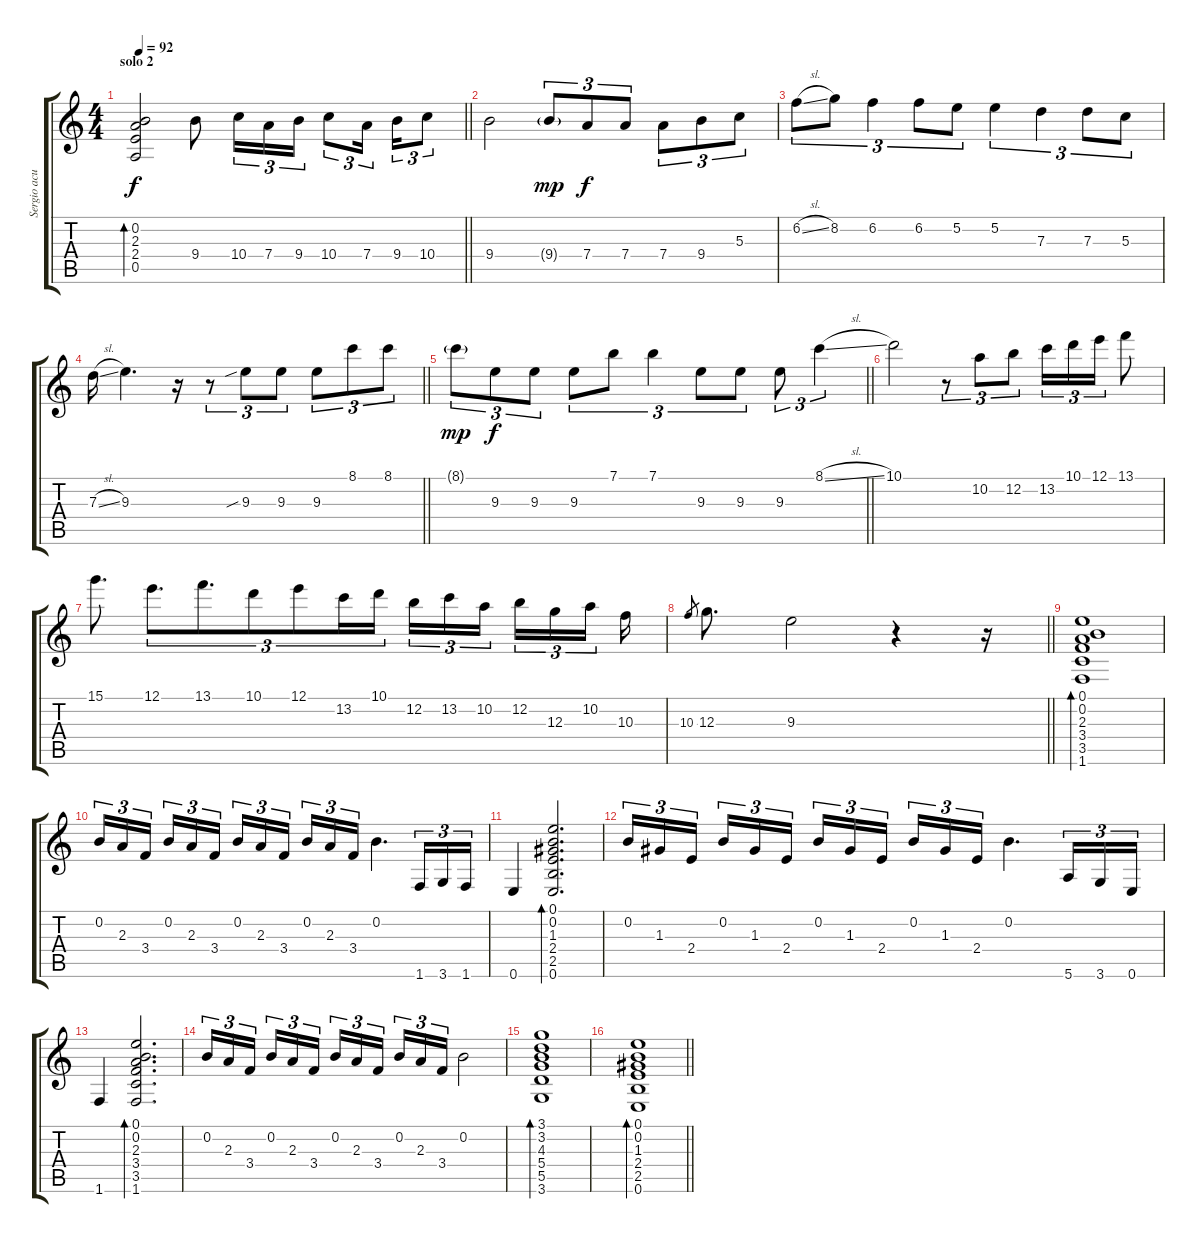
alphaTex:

\track ("Sergio acustico" "Sergio acu") {instrument acousticguitarnylon}
\staff {score tabs}
\tuning (E4 B3 G3 D3 A2 E2) {hide}
\ts (4 4)
\section ("" "solo 2")
\tempo 92
\clef g2
\barLineRight lightlight
\ks c
(0.2 2.3 2.4 0.5).2{bd 60 dy f} 9.4.8 10.4.16{tu (3 2)} 7.4.16{tu (3 2)} 9.4.16{tu (3 2)} 10.4.8{tu (3 2)} 7.4.16{tu (3 2) beam splitsecondary} 9.4.16{tu (3 2)} 10.4.8{tu (3 2)} |
9.4.2 9.4{g}.8{tu (3 2) dy mp} 7.4.8{tu (3 2) dy f} 7.4.8{tu (3 2)} 7.4.8{tu (3 2)} 9.4.8{tu (3 2)} 5.3.8{tu (3 2)} |
6.2{sl}.8{tu (3 2)} 8.2.8{tu (3 2)} 6.2.4{tu (3 2)} 6.2.8{tu (3 2)} 5.2.8{tu (3 2)} 5.2.4{tu (3 2)} 7.3.4{tu (3 2)} 7.3.8{tu (3 2)} 5.3.8{tu (3 2)} |
\barLineRight lightlight
7.3{sl}.16 9.3.4{d} r.16 r.8{tu (3 2)} 9.3{sib}.8{tu (3 2)} 9.3.8{tu (3 2)} 9.3.8{tu (3 2)} 8.1.8{tu (3 2)} 8.1.8{tu (3 2)} |
\barLineRight lightlight
8.1{g}.8{tu (3 2) dy mp} 9.3.8{tu (3 2) dy f} 9.3.8{tu (3 2)} 9.3.8{tu (3 2)} 7.1.8{tu (3 2)} 7.1.4{tu (3 2)} 9.3.8{tu (3 2)} 9.3.8{tu (3 2)} 9.3.8{tu (3 2)} 8.1{sl}.4{tu (3 2)} |
10.1.2 r.8{tu (3 2)} 10.2.8{tu (3 2)} 12.2.8{tu (3 2)} 13.2.16{tu (3 2)} 10.1.16{tu (3 2)} 12.1.16{tu (3 2)} 13.1.8 |
15.1.8{d} 12.1.8{d tu (3 2)} 13.1.8{d tu (3 2)} 10.1.8{tu (3 2)} 12.1.8{tu (3 2)} 13.2.16{tu (3 2)} 10.1.16{tu (3 2) beam splitsecondary} 12.2.16{tu (3 2)} 13.2.16{tu (3 2)} 10.2.16{tu (3 2) beam splitsecondary} 12.2.16{tu (3 2)} 12.3.16{tu (3 2)} 10.2.16{tu (3 2) beam splitsecondary} 10.3.16 |
\barLineRight lightlight
10.3.8{gr} 12.3.8{d} 9.3.2 r.4 r.16 |
(0.1 0.2 2.3 3.4 3.5 1.6).1{bd 60} |
0.2.16{tu (3 2)} 2.3.16{tu (3 2)} 3.4.16{tu (3 2) beam splitsecondary} 0.2.16{tu (3 2)} 2.3.16{tu (3 2)} 3.4.16{tu (3 2)} 0.2.16{tu (3 2)} 2.3.16{tu (3 2)} 3.4.16{tu (3 2) beam splitsecondary} 0.2.16{tu (3 2)} 2.3.16{tu (3 2)} 3.4.16{tu (3 2)} 0.2.4{d} 1.6.16{tu (3 2)} 3.6.16{tu (3 2)} 1.6.16{tu (3 2)} |
0.6.4 (0.1 0.2 1.3 2.4 2.5 0.6).2{d bd 60} |
0.2.16{tu (3 2)} 1.3.16{tu (3 2)} 2.4.16{tu (3 2) beam splitsecondary} 0.2.16{tu (3 2)} 1.3.16{tu (3 2)} 2.4.16{tu (3 2)} 0.2.16{tu (3 2)} 1.3.16{tu (3 2)} 2.4.16{tu (3 2) beam splitsecondary} 0.2.16{tu (3 2)} 1.3.16{tu (3 2)} 2.4.16{tu (3 2)} 0.2.4{d} 5.6.16{tu (3 2)} 3.6.16{tu (3 2)} 0.6.16{tu (3 2)} |
1.6.4 (0.1 0.2 2.3 3.4 3.5 1.6).2{d bd 60} |
0.2.16{tu (3 2)} 2.3.16{tu (3 2)} 3.4.16{tu (3 2) beam splitsecondary} 0.2.16{tu (3 2)} 2.3.16{tu (3 2)} 3.4.16{tu (3 2)} 0.2.16{tu (3 2)} 2.3.16{tu (3 2)} 3.4.16{tu (3 2) beam splitsecondary} 0.2.16{tu (3 2)} 2.3.16{tu (3 2)} 3.4.16{tu (3 2)} 0.2.2 |
(3.1 3.2 4.3 5.4 5.5 3.6).1{bd 60} |
\barLineRight lightlight
(0.1 0.2 1.3 2.4 2.5 0.6).1{bd 60}
